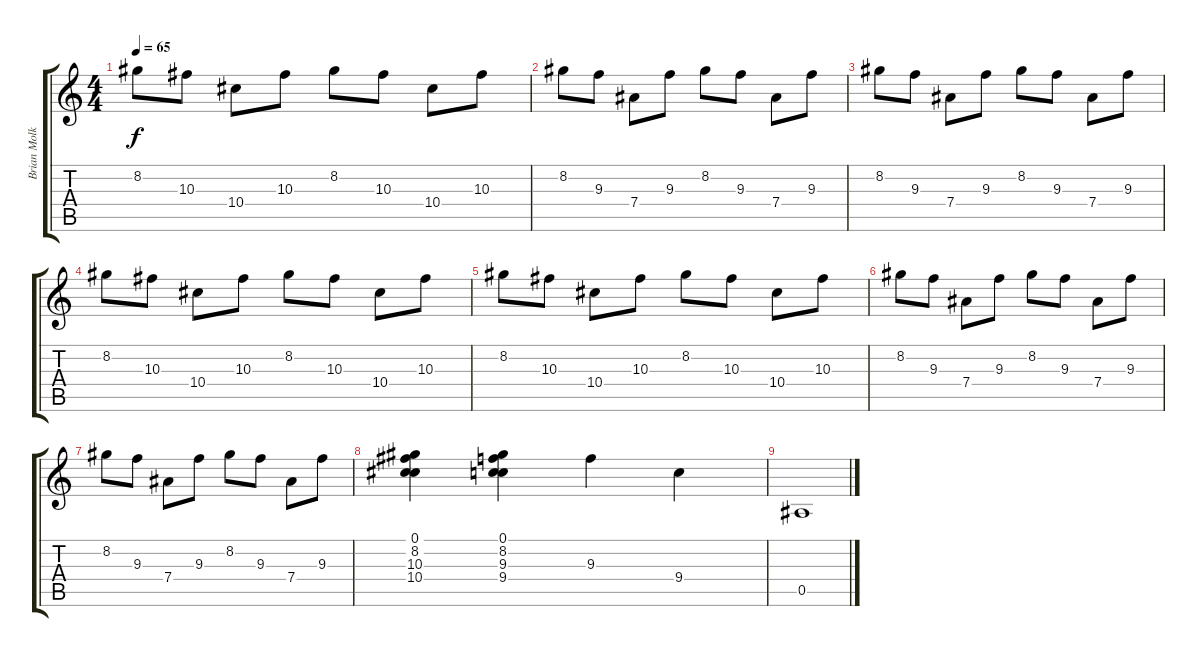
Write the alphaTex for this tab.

\track ("Brian Molko (FA#D#G#CC)" "Brian Molk") {instrument electricguitarclean}
\staff {score tabs}
\tuning (C4 C4 Ab3 Eb3 Bb2 F2) {hide}
\ts (4 4)
\tempo 65
\clef g2
\ks c
8.2.8{dy f} 10.3.8 10.4.8 10.3.8 8.2.8 10.3.8 10.4.8 10.3.8 |
8.2.8 9.3.8 7.4.8 9.3.8 8.2.8 9.3.8 7.4.8 9.3.8 |
8.2.8 9.3.8 7.4.8 9.3.8 8.2.8 9.3.8 7.4.8 9.3.8 |
8.2.8 10.3.8 10.4.8 10.3.8 8.2.8 10.3.8 10.4.8 10.3.8 |
8.2.8 10.3.8 10.4.8 10.3.8 8.2.8 10.3.8 10.4.8 10.3.8 |
8.2.8 9.3.8 7.4.8 9.3.8 8.2.8 9.3.8 7.4.8 9.3.8 |
8.2.8 9.3.8 7.4.8 9.3.8 8.2.8 9.3.8 7.4.8 9.3.8 |
(0.1 8.2 10.3 10.4).4 (0.1 8.2 9.3 9.4).4 9.3.4 9.4.4 |
0.5.1
